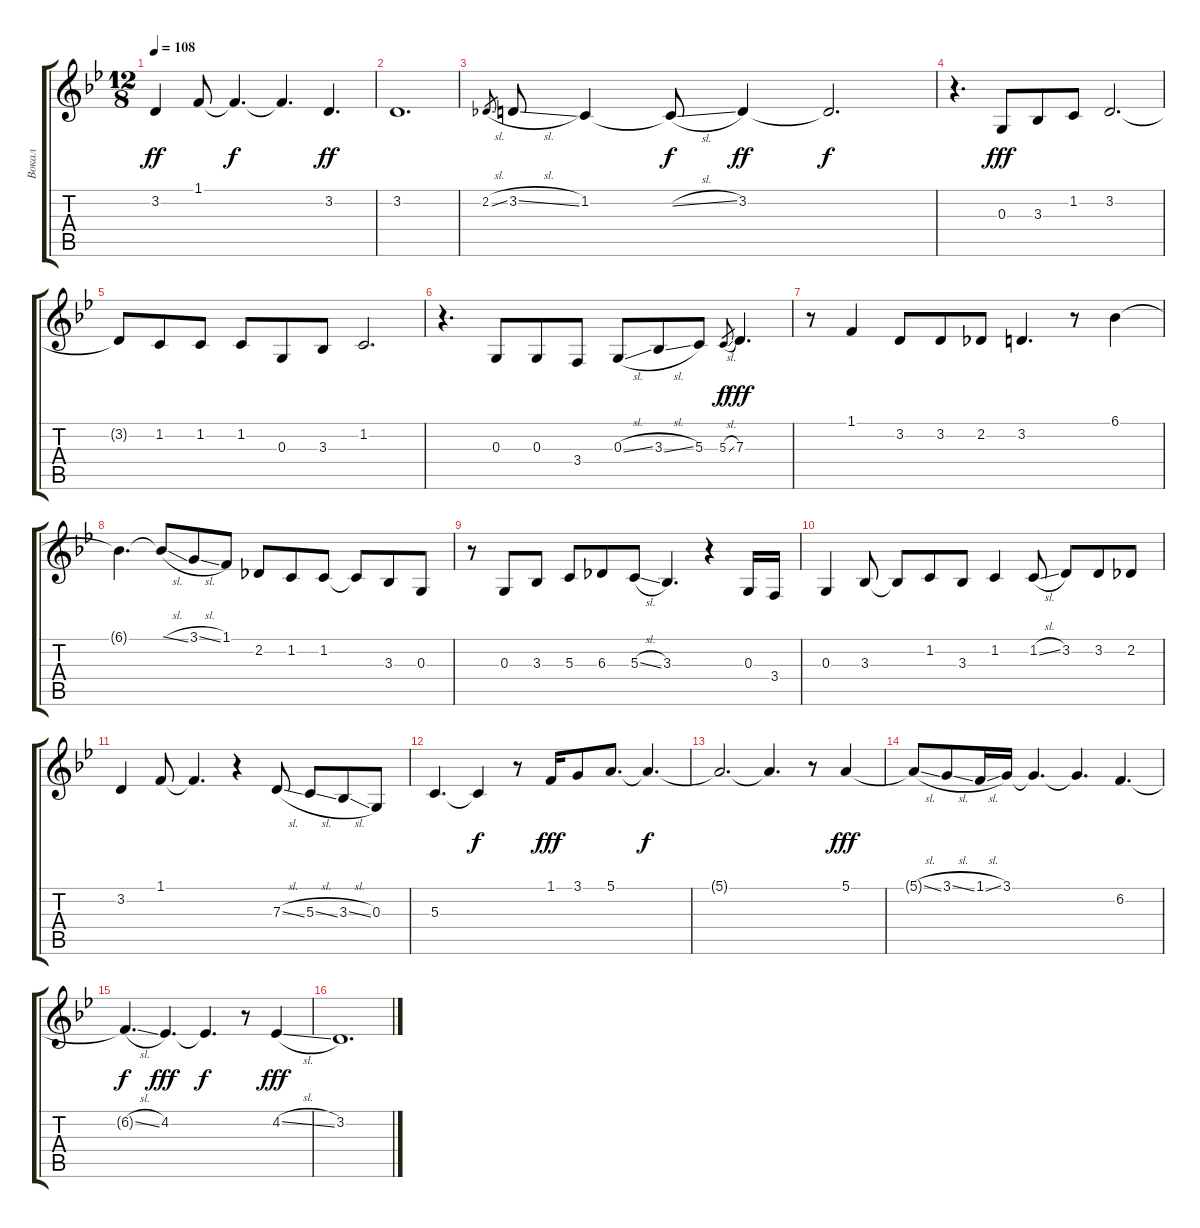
\track ("Вокал" "Вокал") {instrument tenorsax}
\staff {score tabs}
\tuning (E4 B3 G3 D3 A2 E2) {hide}
\ts (12 8)
\tempo 108
\clef g2
\ks gminor
3.2.4{dy ff} 1.1.8 1.1{t}.4{d dy f} 1.1{t}.4{d} 3.2.4{d dy ff} |
3.2.1{d} |
2.2{sl}.8{gr} 3.2{sl}.8 1.2.4 1.2{sl t}.8{dy f} 3.2.4{dy ff} 3.2{t}.2{d dy f} |
r.4{d} 0.3.8{dy fff} 3.3.8 1.2.8 3.2.2{d} |
3.2{t}.8 1.2.8 1.2.8 1.2.8 0.3.8 3.3.8 1.2.2{d} |
r.4{d} 0.3.8 0.3.8 3.4.8 0.3{sl}.8 3.3{sl}.8 5.3.8 5.3{sl}.8{gr dy f} 7.3.4{d dy fff} |
r.8 1.1.4 3.2.8 3.2.8 2.2.8 3.2.4{d} r.8 6.1.4 |
6.1{t}.4{d} 6.1{sl t}.8 3.1{sl}.8 1.1.8 2.2.8 1.2.8 1.2.8 1.2{t}.8 3.3.8 0.3.8 |
r.8 0.3.8 3.3.8 5.3.8 6.3.8 5.3{sl}.8 3.3.4{d} r.4 0.3.16 3.4.16 |
0.3.4 3.3.8 3.3{t}.8 1.2.8 3.3.8 1.2.4 1.2{sl}.8 3.2.8 3.2.8 2.2.8 |
3.2.4 1.1.8 1.1{t}.4{d} r.4 7.3{sl}.8 5.3{sl}.8 3.3{sl}.8 0.3.8 |
5.3.4{d} 5.3{t}.4{dy f} r.8 1.1.16{dy fff} 3.1.8 5.1.8{d} 5.1{t}.4{d dy f} |
5.1{t}.2{d} 5.1{t}.4{d} r.8 5.1.4{dy fff} |
5.1{sl t}.8 3.1{sl}.8 1.1{sl}.16 3.1.16 3.1{t}.4{d} 3.1{t}.4{d} 6.2.4{d} |
6.2{sl t}.4{d dy f} 4.2.4{d dy fff} 4.2{t}.4{d dy f} r.8 4.2{sl}.4{dy fff} |
3.2.1{d}
